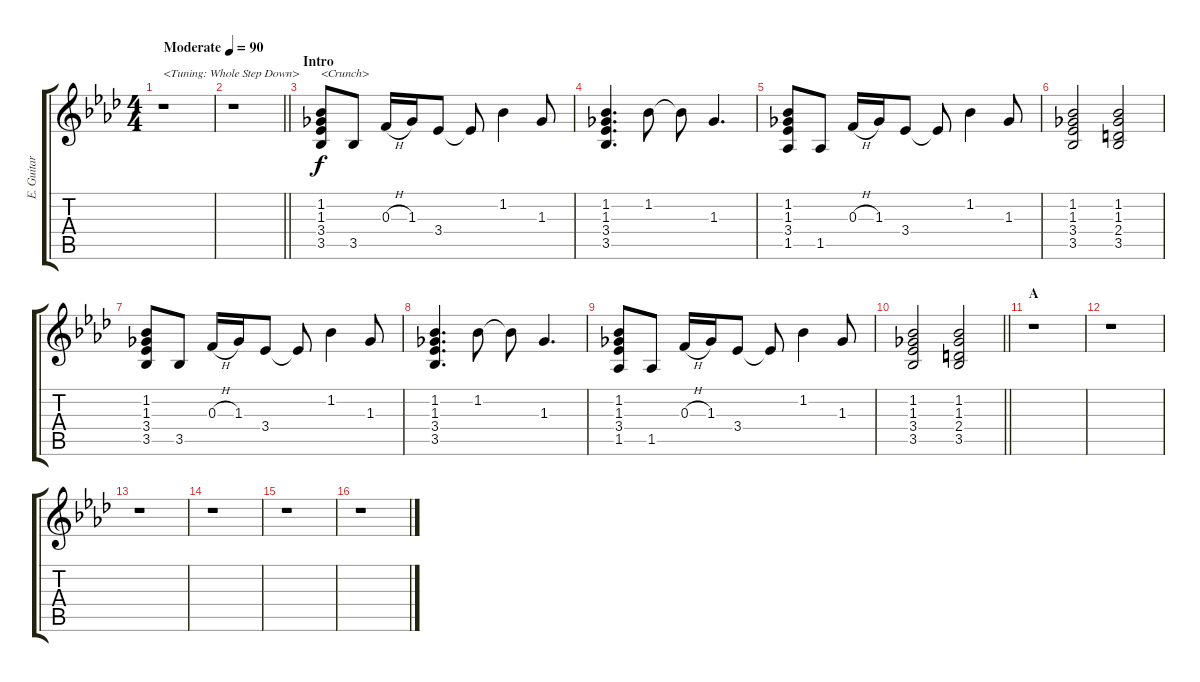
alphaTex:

\track ("E. Guitar II" "E. Guitar ") {instrument overdrivenguitar}
\staff {score tabs}
\tuning (D4 A3 F3 C3 G2 D2) {hide}
\ts (4 4)
\tempo (90 "Moderate")
\clef g2
\ks ab
r.1{txt "<Tuning: Whole Step Down>" dy f instrument overdrivenguitar} |
\barLineRight lightlight
r.1 |
\section ("" "Intro")
(1.2 1.3 3.4 3.5).8{txt "<Crunch>"} 3.5.8 0.3{h}.16 1.3.16 3.4.8 3.4{t}.8 1.2.4 1.3.8 |
(1.2 1.3 3.4 3.5).4{d} 1.2.8 1.2{t}.8 1.3.4{d} |
(1.2 1.3 3.4 1.5).8 1.5.8 0.3{h}.16 1.3.16 3.4.8 3.4{t}.8 1.2.4 1.3.8 |
(1.2 1.3 3.4 3.5).2 (1.2 1.3 2.4 3.5).2 |
(1.2 1.3 3.4 3.5).8 3.5.8 0.3{h}.16 1.3.16 3.4.8 3.4{t}.8 1.2.4 1.3.8 |
(1.2 1.3 3.4 3.5).4{d} 1.2.8 1.2{t}.8 1.3.4{d} |
(1.2 1.3 3.4 1.5).8 1.5.8 0.3{h}.16 1.3.16 3.4.8 3.4{t}.8 1.2.4 1.3.8 |
\barLineRight lightlight
(1.2 1.3 3.4 3.5).2 (1.2 1.3 2.4 3.5).2 |
\section ("" "A")
r.1 |
r.1 |
r.1 |
r.1 |
r.1 |
r.1
